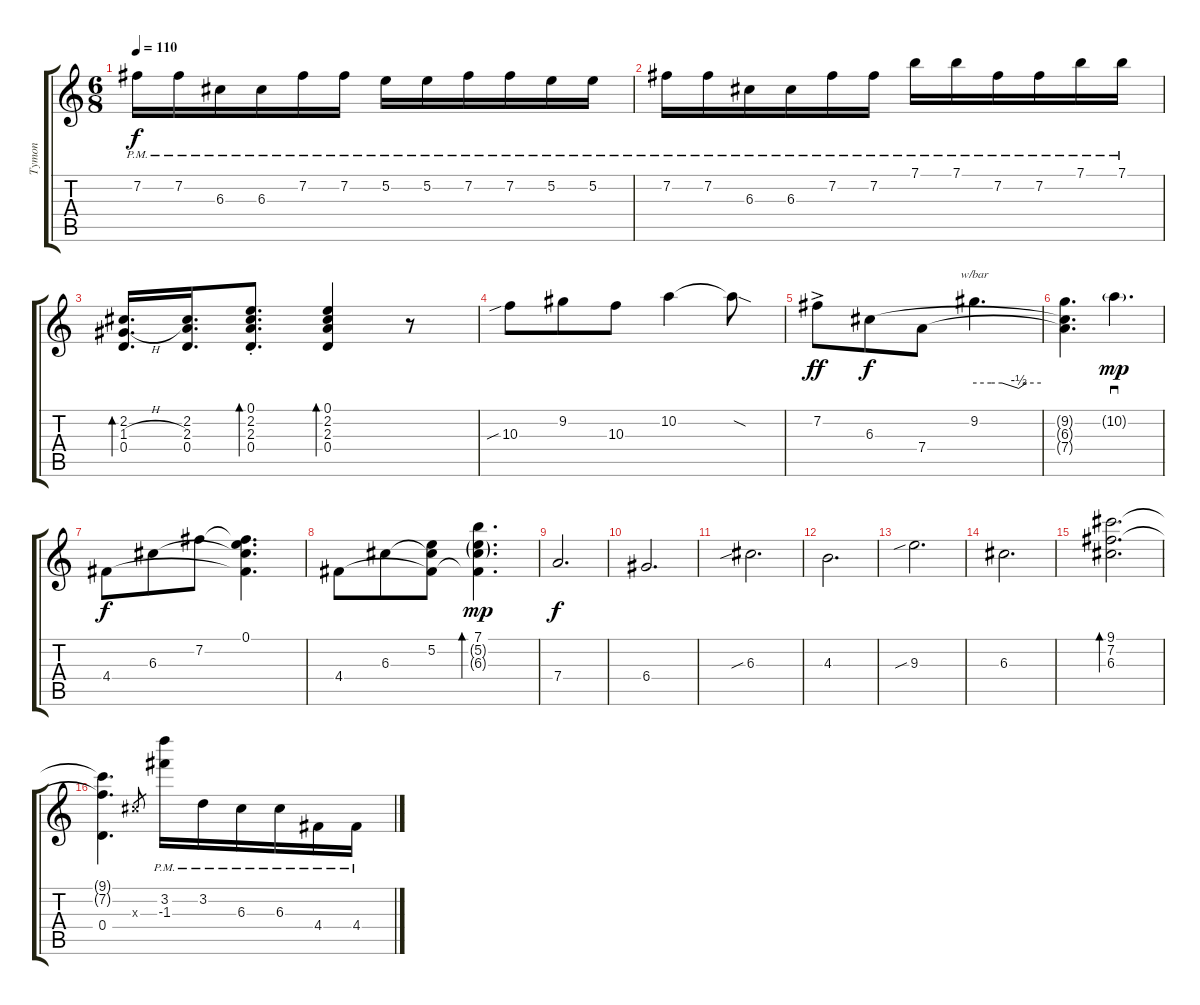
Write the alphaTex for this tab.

\track ("Tymon" "Tymon") {instrument overdrivenguitar}
\staff {score tabs}
\tuning (E4 B3 G3 D3 A2 E2) {hide}
\ts (6 8)
\tempo 110
\clef g2
\ks c
7.2{pm}.16{dy f} 7.2{pm}.16 6.3{pm}.16 6.3{pm}.16 7.2{pm}.16 7.2{pm}.16 5.2{pm}.16 5.2{pm}.16 7.2{pm}.16 7.2{pm}.16 5.2{pm}.16 5.2{pm}.16 |
7.2{pm}.16 7.2{pm}.16 6.3{pm}.16 6.3{pm}.16 7.2{pm}.16 7.2{pm}.16 7.1{pm}.16 7.1{pm}.16 7.2{pm}.16 7.2{pm}.16 7.1{pm}.16 7.1{pm}.16 |
(2.2 1.3{h} 0.4).16{d bd 60 volume 10} (2.2 2.3 0.4).16{d} (0.1 2.2{st} 2.3{st} 0.4).8{d bd 60} (0.1 2.2 2.3 0.4).4{bd 60} r.8 |
10.3{sib}.8{volume 12} 9.2.8 10.3.8 10.2.4 10.2{sod t}.8 |
7.2{ac}.8{dy ff} 6.3.8{dy f} 7.4.8 9.2.4{d tbe (custom default 0 0 15 0 25 0 40 -2 47 0 60 0)} |
(9.2{t} 6.3{t} 7.4{t}).4{d} 10.2{g}.4{d sd dy mp} |
4.4.8{dy f} 6.3.8 7.2.8 (0.1 7.2{t} 6.3{t} 4.4{t}).4{d} |
4.4.8 6.3.8 (5.2 6.3{t} 4.4{t}).8 (7.1 5.2{g} 6.3{g} 4.4{t}).4{d bd 60 dy mp} |
7.4.2{d dy f} |
6.4.2{d} |
6.3{sib}.2{d} |
4.3.2{d} |
9.3{sib}.2{d} |
6.3.2{d} |
(9.1 7.2 6.3).2{d bd 120 volume 11} |
(9.1{t} 7.2{t} 0.4).4{d} 6.3{x}.8{gr} (3.2{pm} -1.3).16{ot 15mb volume 13 instrument overdrivenguitar} 3.2{pm}.16 6.3{pm}.16 6.3{pm}.16 4.4{pm}.16 4.4{pm}.16
